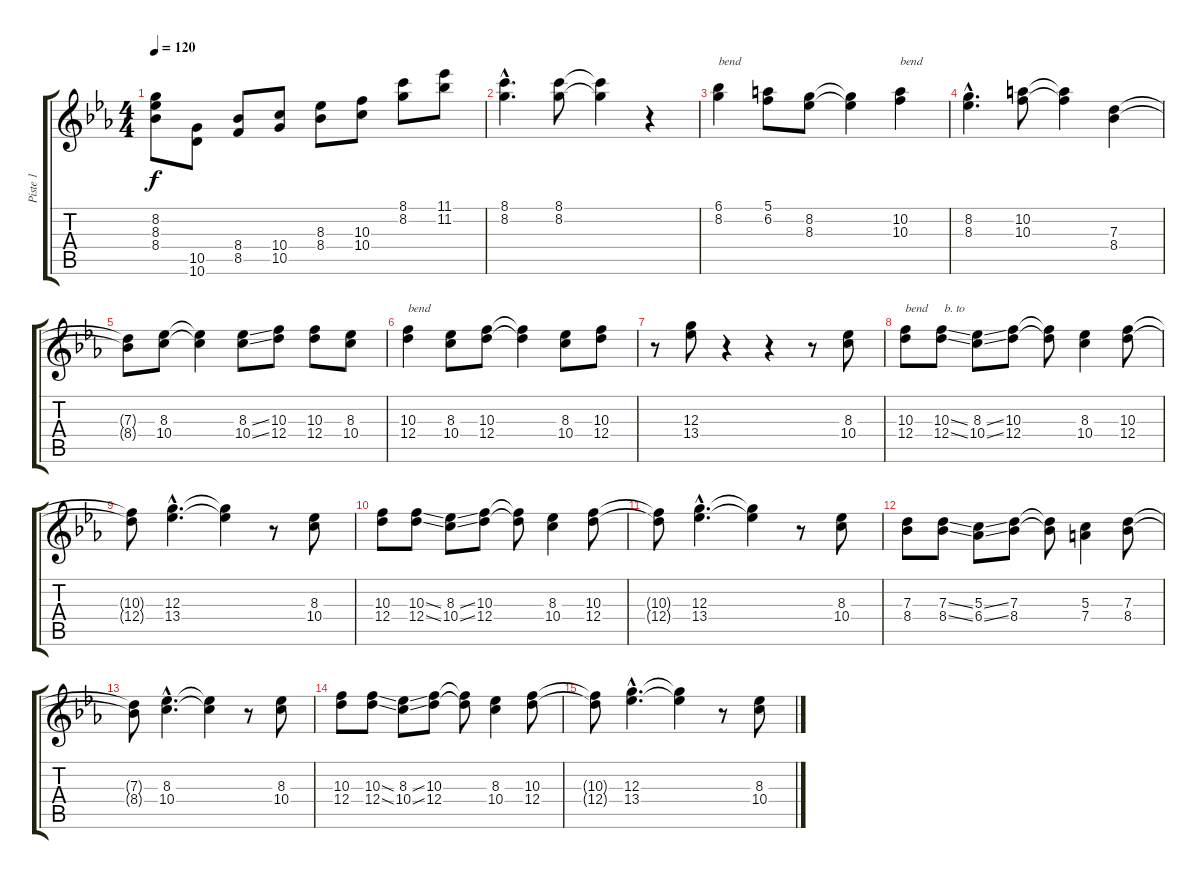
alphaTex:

\track ("Piste 1" "Piste 1") {instrument electricguitarjazz}
\staff {score tabs}
\tuning (E4 B3 G3 D3 A2 E2) {hide}
\ts (4 4)
\tempo 120
\clef g2
\ks cminor
(8.2 8.3 8.4).8{dy f} (10.5 10.6).8 (8.4 8.5).8 (10.4 10.5).8 (8.3 8.4).8 (10.3 10.4).8 (8.1 8.2).8 (11.1 11.2).8 |
(8.1{hac} 8.2{hac}).4{d} (8.1 8.2).8 (8.1{t} 8.2{t}).4 r.4 |
(6.1 8.2).4{txt "bend"} (5.1 6.2).8 (8.2 8.3).8 (8.2{t} 8.3{t}).4 (10.2 10.3).4{txt "bend"} |
(8.2{hac} 8.3{hac}).4{d} (10.2 10.3).8 (10.2{t} 10.3{t}).4 (7.3 8.4).4 |
(7.3{t} 8.4{t}).8 (8.3 10.4).8 (8.3{t} 10.4{t}).4 (8.3{ss} 10.4{ss}).8 (10.3 12.4).8 (10.3 12.4).8 (8.3 10.4).8 |
(10.3 12.4).4{txt "bend"} (8.3 10.4).8 (10.3 12.4).8 (10.3{t} 12.4{t}).4 (8.3 10.4).8 (10.3 12.4).8 |
r.8 (12.3 13.4).8 r.4 r.4 r.8 (8.3 10.4).8 |
(10.3 12.4).8{txt "bend"} (10.3{ss} 12.4{ss}).8{txt " b. to"} (8.3{ss} 10.4{ss}).8 (10.3 12.4).8 (10.3{t} 12.4{t}).8 (8.3 10.4).4 (10.3 12.4).8 |
(10.3{t} 12.4{t}).8 (12.3{hac} 13.4{hac}).4{d} (12.3{t} 13.4{t}).4 r.8 (8.3 10.4).8 |
(10.3 12.4).8 (10.3{ss} 12.4{ss}).8 (8.3{ss} 10.4{ss}).8 (10.3 12.4).8 (10.3{t} 12.4{t}).8 (8.3 10.4).4 (10.3 12.4).8 |
(10.3{t} 12.4{t}).8 (12.3{hac} 13.4{hac}).4{d} (12.3{t} 13.4{t}).4 r.8 (8.3 10.4).8 |
(7.3 8.4).8 (7.3{ss} 8.4{ss}).8 (5.3{ss} 6.4{ss}).8 (7.3 8.4).8 (7.3{t} 8.4{t}).8 (5.3 7.4).4 (7.3 8.4).8 |
(7.3{t} 8.4{t}).8 (8.3{hac} 10.4{hac}).4{d} (8.3{t} 10.4{t}).4 r.8 (8.3 10.4).8 |
(10.3 12.4).8 (10.3{ss} 12.4{ss}).8 (8.3{ss} 10.4{ss}).8 (10.3 12.4).8 (10.3{t} 12.4{t}).8 (8.3 10.4).4 (10.3 12.4).8 |
(10.3{t} 12.4{t}).8 (12.3{hac} 13.4{hac}).4{d} (12.3{t} 13.4{t}).4 r.8 (8.3 10.4).8
